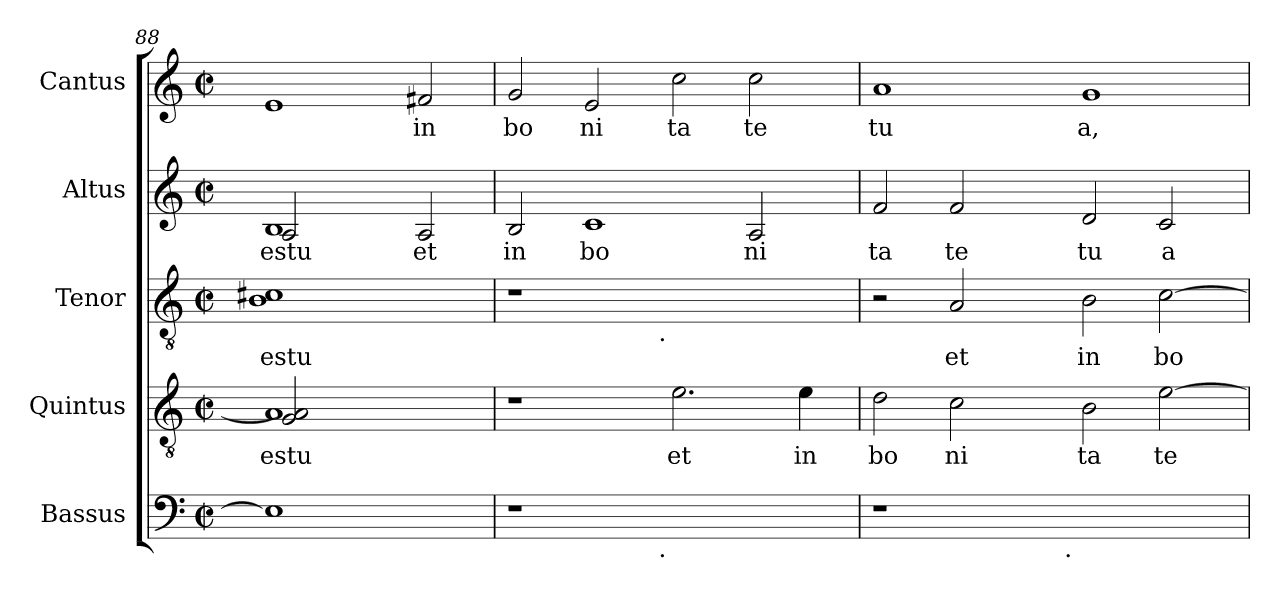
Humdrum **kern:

**kern	**text	**kern	**text	**kern	**text	**kern	**text	**kern	**text
*part5	*part5	*part4	*part4	*part3	*part3	*part2	*part2	*part1	*part1
*staff5	*staff5	*staff4	*staff4	*staff3	*staff3	*staff2	*staff2	*staff1	*staff1
*I"Bassus	*	*I"Quintus	*	*I"Tenor	*	*I"Altus	*	*I"Cantus	*
*clefF4	*	*clefGv2	*	*clefGv2	*	*clefG2	*	*clefG2	*
*k[]	*	*k[]	*	*k[]	*	*k[]	*	*k[]	*
*C:	*	*C:	*	*C:	*	*C:	*	*C:	*
*M2/2	*	*M2/2	*	*M2/2	*	*M2/2	*	*M2/2	*
*met(c|)	*	*met(c|)	*	*met(c|)	*	*met(c|)	*	*met(c|)	*
=88	=88	=88	=88	=88	=88	=88	=88	=88	=88
!	!LO:LY:b:cj	!	!LO:LY:b:cj	!	!LO:LY:b:cj	!	!LO:LY:b:cj	!	!
*	*	*^	*	*	*	*^	*	*	*
1E]	.	1A	2A/] 2G/	estu	1B 1c#X	estu	1B	2A/	estu	1e	.
.	.	.	2ryy	.	.	.	.	1ryy	.	.	.
!	!	!	!	!	!	!	!	!	!LO:LY:b:cj	!	!LO:LY:b:cj
2ryy	.	2ryy	2ryy	.	2ryy	.	2A/	.	et	2f#X/	in
*	*	*	*	*	*	*	*v	*v	*	*	*
=89	=89	=89	=89	=89	=89	=89	=89	=89	=89	=89
!	!	!	!	!	!	!	!	!LO:LY:b:cj	!	!LO:LY:b:cj
*^	*	*v	*v	*	*^	*	*	*	*	*
1r	2ryy	.	1r	.	1r	2ryy	.	2B/	in	2g/	bo
!	!	!	!	!	!	!	!	!	!LO:LY:b:cj	!	!LO:LY:b:cj
.	4...ryy	.	.	.	.	4...ryy	.	1c	bo	2e/	ni
!	!	!	!	!	!	!LO:TX:b:t=.	!	!	!	!	!
!	!LO:TX:b:t=.	!	!	!	!	!	!	!	!	!	!
.	1ryy	.	.	.	.	1ryy	.	.	.	.	.
!	!	!	!	!LO:LY:b:cj	!	!	!	!	!	!	!LO:LY:b:cj
1ryy	.	.	2.e\	et	1ryy	.	.	.	.	2cc\	ta
!	!	!	!	!	!	!	!	!	!LO:LY:b:cj	!	!LO:LY:b:cj
.	.	.	.	.	.	.	.	2A/	ni	2cc\	te
!	!	!	!	!LO:LY:b:cj	!	!	!	!	!	!	!
.	.	.	4e\	in	.	.	.	.	.	.	.
.	32ryy	.	.	.	.	32ryy	.	.	.	.	.
=90	=90	=90	=90	=90	=90	=90	=90	=90	=90	=90	=90
!	!	!	!	!LO:LY:b:cj	!	!	!	!	!LO:LY:b:cj	!	!LO:LY:b:cj
*	*	*	*	*	*v	*v	*	*	*	*	*
1r	2ryy	.	2d\	bo	2r	.	2f/	ta	1a	tu
!	!	!	!	!LO:LY:b:cj	!	!LO:LY:b:cj	!	!LO:LY:b:cj	!	!
.	4ryy	.	2c\	ni	2A/	et	2f/	te	.	.
.	8ryy	.	.	.	.	.	.	.	.	.
.	16ryy	.	.	.	.	.	.	.	.	.
.	64ryy	.	.	.	.	.	.	.	.	.
!	!LO:TX:b:t=.	!	!	!	!	!	!	!	!	!
.	1ryy	.	.	.	.	.	.	.	.	.
!	!	!	!	!LO:LY:b:cj	!	!LO:LY:b:cj	!	!LO:LY:b:cj	!	!LO:LY:b:cj
1ryy	.	.	2B\	ta	2B\	in	2d/	tu	1g	a,
!	!	!	!	!LO:LY:b:cj	!	!LO:LY:b:cj	!	!LO:LY:b:cj	!	!
.	.	.	[<2e\	te	[<2c\	bo	2c/	a	.	.
.	32.ryy	.	.	.	.	.	.	.	.	.
*v	*v	*	*	*	*	*	*	*	*	*
=	=	=	=	=	=	=	=	=	=
*-	*-	*-	*-	*-	*-	*-	*-	*-	*-
